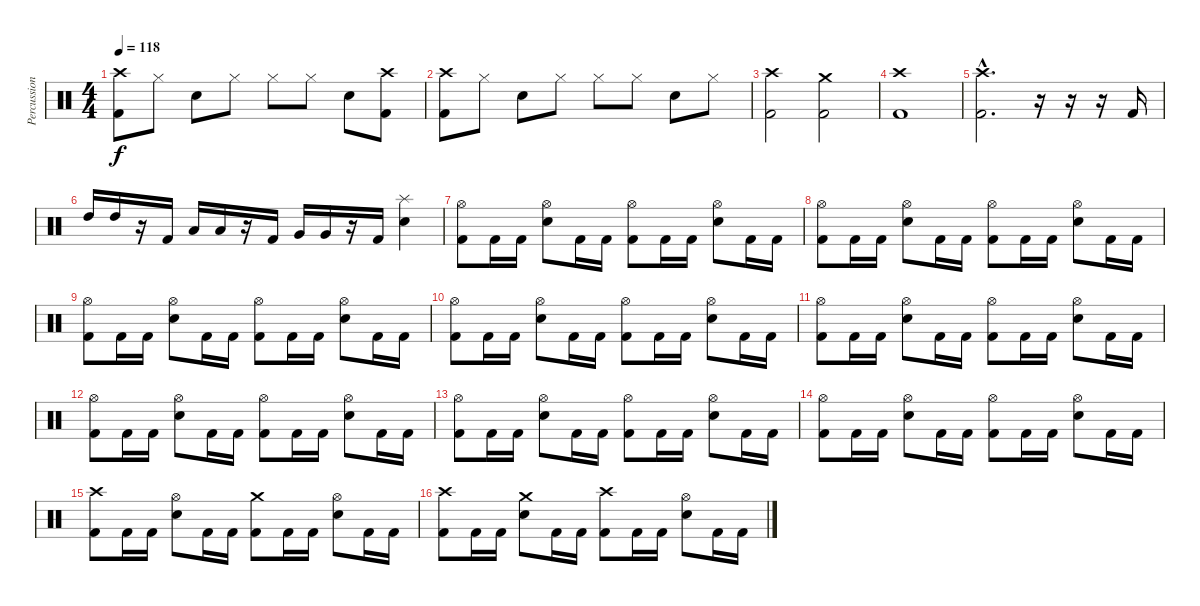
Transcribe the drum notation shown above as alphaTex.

\track ("Percussions" "Percussion") {instrument percussion}
\staff {score}
\articulation defaults
\ts (4 4)
\tempo 118
\clef neutral
\ks c
("Crash high (hit)" "Kick (hit) 2").8{dy f} "Hi-Hat (closed)".8 "Electric Snare (hit)".8 "Hi-Hat (closed)".8 "Hi-Hat (closed)".8 "Hi-Hat (closed)".8 "Electric Snare (hit)".8 ("Crash high (hit)" "Kick (hit) 2").8 |
("Crash high (hit)" "Kick (hit) 2").8 "Hi-Hat (closed)".8 "Electric Snare (hit)".8 "Hi-Hat (closed)".8 "Hi-Hat (closed)".8 "Hi-Hat (closed)".8 "Electric Snare (hit)".8 "Hi-Hat (closed)".8 |
("Crash high (hit)" "Kick (hit) 2").2 ("Crash medium (hit)" "Kick (hit) 2").2 |
("Crash high (hit)" "Kick (hit) 2").1 |
("Crash high (hit)"{hac} "Kick (hit) 2"{hac}).2{d} r.16 r.16 r.16 "Kick (hit) 2".16 |
"High Tom (hit)".16 "High Tom (hit)".16 r.16 "Kick (hit) 2".16 "Low Tom (hit)".16 "Low Tom (hit)".16 r.16 "Kick (hit) 2".16 "Very Low Tom (hit)".16 "Very Low Tom (hit)".16 r.16 "Kick (hit) 2".16 ("Snare (hit) 2" "Splash (hit)").4 |
("Hi-Hat (open)" "Kick (hit) 2").8 "Kick (hit) 2".16 "Kick (hit) 2".16 ("Hi-Hat (open)" "Electric Snare (hit)").8 "Kick (hit) 2".16 "Kick (hit) 2".16 ("Hi-Hat (open)" "Kick (hit) 2").8 "Kick (hit) 2".16 "Kick (hit) 2".16 ("Hi-Hat (open)" "Electric Snare (hit)").8 "Kick (hit) 2".16 "Kick (hit) 2".16 |
("Hi-Hat (open)" "Kick (hit) 2").8 "Kick (hit) 2".16 "Kick (hit) 2".16 ("Hi-Hat (open)" "Electric Snare (hit)").8 "Kick (hit) 2".16 "Kick (hit) 2".16 ("Hi-Hat (open)" "Kick (hit) 2").8 "Kick (hit) 2".16 "Kick (hit) 2".16 ("Hi-Hat (open)" "Electric Snare (hit)").8 "Kick (hit) 2".16 "Kick (hit) 2".16 |
("Hi-Hat (open)" "Kick (hit) 2").8 "Kick (hit) 2".16 "Kick (hit) 2".16 ("Hi-Hat (open)" "Electric Snare (hit)").8 "Kick (hit) 2".16 "Kick (hit) 2".16 ("Hi-Hat (open)" "Kick (hit) 2").8 "Kick (hit) 2".16 "Kick (hit) 2".16 ("Hi-Hat (open)" "Electric Snare (hit)").8 "Kick (hit) 2".16 "Kick (hit) 2".16 |
("Hi-Hat (open)" "Kick (hit) 2").8 "Kick (hit) 2".16 "Kick (hit) 2".16 ("Hi-Hat (open)" "Electric Snare (hit)").8 "Kick (hit) 2".16 "Kick (hit) 2".16 ("Hi-Hat (open)" "Kick (hit) 2").8 "Kick (hit) 2".16 "Kick (hit) 2".16 ("Hi-Hat (open)" "Electric Snare (hit)").8 "Kick (hit) 2".16 "Kick (hit) 2".16 |
("Hi-Hat (open)" "Kick (hit) 2").8 "Kick (hit) 2".16 "Kick (hit) 2".16 ("Hi-Hat (open)" "Electric Snare (hit)").8 "Kick (hit) 2".16 "Kick (hit) 2".16 ("Hi-Hat (open)" "Kick (hit) 2").8 "Kick (hit) 2".16 "Kick (hit) 2".16 ("Hi-Hat (open)" "Electric Snare (hit)").8 "Kick (hit) 2".16 "Kick (hit) 2".16 |
("Hi-Hat (open)" "Kick (hit) 2").8 "Kick (hit) 2".16 "Kick (hit) 2".16 ("Hi-Hat (open)" "Electric Snare (hit)").8 "Kick (hit) 2".16 "Kick (hit) 2".16 ("Hi-Hat (open)" "Kick (hit) 2").8 "Kick (hit) 2".16 "Kick (hit) 2".16 ("Hi-Hat (open)" "Electric Snare (hit)").8 "Kick (hit) 2".16 "Kick (hit) 2".16 |
("Hi-Hat (open)" "Kick (hit) 2").8 "Kick (hit) 2".16 "Kick (hit) 2".16 ("Hi-Hat (open)" "Electric Snare (hit)").8 "Kick (hit) 2".16 "Kick (hit) 2".16 ("Hi-Hat (open)" "Kick (hit) 2").8 "Kick (hit) 2".16 "Kick (hit) 2".16 ("Hi-Hat (open)" "Electric Snare (hit)").8 "Kick (hit) 2".16 "Kick (hit) 2".16 |
("Hi-Hat (open)" "Kick (hit) 2").8 "Kick (hit) 2".16 "Kick (hit) 2".16 ("Hi-Hat (open)" "Electric Snare (hit)").8 "Kick (hit) 2".16 "Kick (hit) 2".16 ("Hi-Hat (open)" "Kick (hit) 2").8 "Kick (hit) 2".16 "Kick (hit) 2".16 ("Hi-Hat (open)" "Electric Snare (hit)").8 "Kick (hit) 2".16 "Kick (hit) 2".16 |
("Crash high (hit)" "Kick (hit) 2").8 "Kick (hit) 2".16 "Kick (hit) 2".16 ("Hi-Hat (open)" "Electric Snare (hit)").8 "Kick (hit) 2".16 "Kick (hit) 2".16 ("Crash medium (hit)" "Kick (hit) 2").8 "Kick (hit) 2".16 "Kick (hit) 2".16 ("Hi-Hat (open)" "Electric Snare (hit)").8 "Kick (hit) 2".16 "Kick (hit) 2".16 |
("Crash high (hit)" "Kick (hit) 2").8 "Kick (hit) 2".16 "Kick (hit) 2".16 ("Crash medium (hit)" "Electric Snare (hit)").8 "Kick (hit) 2".16 "Kick (hit) 2".16 ("Crash high (hit)" "Kick (hit) 2").8 "Kick (hit) 2".16 "Kick (hit) 2".16 ("Hi-Hat (open)" "Electric Snare (hit)").8 "Kick (hit) 2".16 "Kick (hit) 2".16
